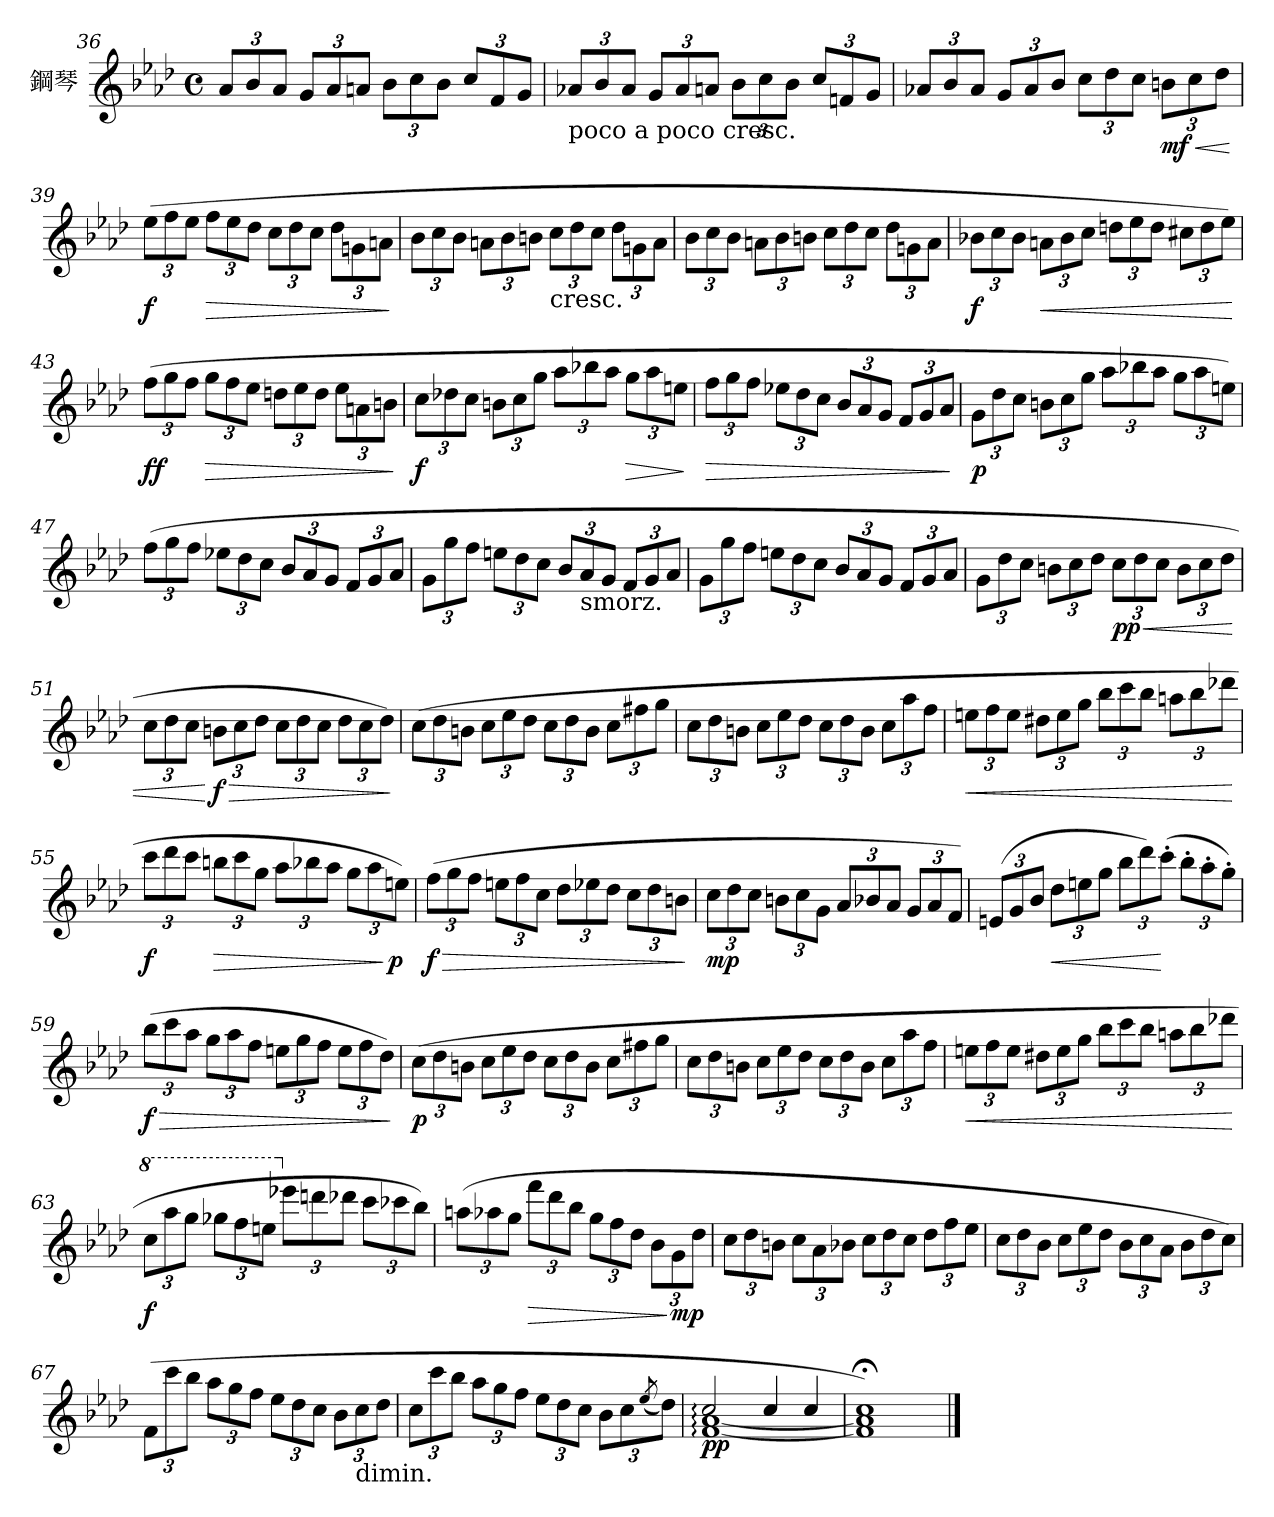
**kern	**dynam
*part1	*part1
*staff1	*staff1
*I"鋼琴	*
*clefG2	*
*k[b-e-a-d-]	*
*M4/4	*
*met(c)	*
*Xbrackettup	*
=36	=36
12a-/L	.
12b-/	.
12a-/J	.
12g/L	.
12a-/	.
12an/J	.
12b-\L	.
12cc\	.
12b-\J	.
12cc/L	.
12f/	.
12g/J	.
!!LO:LB:g=z
=37	=37
!LO:TX:b:t=poco a poco cresc.	!
12a-X/L	.
12b-/	.
12a-/J	.
12g/L	.
12a-/	.
12an/J	.
12b-\L	.
12cc\	.
12b-\J	.
12cc/L	.
12fn/	.
12g/J	.
=38	=38
12a-X/L	.
12b-/	.
12a-/J	.
12g/L	.
12a-/	.
12b-/J	.
12cc\L	.
12dd-\	.
12cc\J	.
!	!LO:HP:b
!	!LO:DY:n=1:b
12bn\L	< mf
12cc\	.
12dd-\J	.
.	[
=39	=39
!	!LO:DY:b
(>12ee-\L	f
12ff\	.
12ee-\J	.
!	!LO:HP:b
12ff\L	>
12ee-\	.
12dd-\J	.
12cc\L	.
12dd-\	.
12cc\J	.
12dd-\L	.
12gn\	.
12an\J	.
.	]
!!LO:LB:g=z
=40	=40
12b-\L	.
12cc\	.
12b-\J	.
12an\L	.
12b-\	.
12bn\J	.
!LO:TX:b:t=cresc.	!
12cc\L	.
12dd-\	.
12cc\J	.
12dd-\L	.
12gn\	.
12a\J	.
=41	=41
12b-\L	.
12cc\	.
12b-\J	.
12an\L	.
12b-\	.
12bn\J	.
12cc\L	.
12dd-\	.
12cc\J	.
12dd-\L	.
12gn\	.
12a\J	.
=42	=42
!	!LO:DY:b
12b-X\L	f
12cc\	.
12b-\J	.
!	!LO:HP:b
12an\L	<
12b-\	.
12cc\J	.
12ddn\L	.
12ee-\	.
12dd\J	.
12cc#X\L	.
12dd\	.
12ee-\J)	.
.	[
!!LO:LB:g=z
=43	=43
!	!LO:DY:b
(>12ff\L	ff
12gg\	.
12ff\J	.
!	!LO:HP:b
12gg\L	>
12ff\	.
12ee-\J	.
12ddn\L	.
12ee-\	.
12dd\J	.
12ee-\L	.
12an\	.
12bn\J	.
.	]
=44	=44
!	!LO:DY:b
12cc\L	f
12dd-X\	.
12cc\J	.
12bn\L	.
12cc\	.
12gg\J	.
12aa-\L	.
12bb-X\	.
12aa-\J	.
!	!LO:HP:b
12gg\L	>
12aa-\	.
12een\J	.
.	]
=45	=45
!	!LO:HP:b
12ff\L	>
12gg\	.
12ff\J	.
12ee-X\L	.
12dd-\	.
12cc\J	.
12b-/L	.
12a-/	.
12g/J	.
12f/L	.
12g/	.
12a-/J	.
.	]
!!LO:LB:g=z
=46	=46
!	!LO:DY:b
12g\L	p
12dd-\	.
12cc\J	.
12bn\L	.
12cc\	.
12gg\J	.
12aa-\L	.
12bb-X\	.
12aa-\J	.
12gg\L	.
12aa-\	.
12een\J)	.
=47	=47
(>12ff\L	.
12gg\	.
12ff\J	.
12ee-X\L	.
12dd-\	.
12cc\J	.
12b-/L	.
12a-/	.
12g/J	.
12f/L	.
12g/	.
12a-/J	.
=48	=48
12g\L	.
12gg\	.
12ff\J	.
12een\L	.
12dd-\	.
12cc\J	.
12b-/L	.
!LO:TX:b:t=smorz.	!
12a-/	.
12g/J	.
12f/L	.
12g/	.
12a-/J	.
!!LO:LB:g=z
=49	=49
12g\L	.
12gg\	.
12ff\J	.
12een\L	.
12dd-\	.
12cc\J	.
12b-/L	.
12a-/	.
12g/J	.
12f/L	.
12g/	.
12a-/J	.
=50	=50
12g\L	.
12dd-\	.
12cc\J	.
12bn\L	.
12cc\	.
12dd-\J	.
!	!LO:HP:b
!	!LO:DY:n=1:b
12cc\L	< pp
12dd-\	.
12cc\J	.
12b\L	.
12cc\	.
12dd-\J	.
=51	=51
*MM216	*
12cc\L	.
12dd-\	.
12cc\J	.
*MM200	*
!	!LO:HP:n=1:b
!	!LO:DY:n=1:b
12bn\L	[ > f
12cc\	.
12dd-\J	.
*MM168	*
12cc\L	.
12dd-\	.
12cc\J	.
*MM104	*
12dd-\L	.
12cc\	.
12dd-\J)	.
.	]
!!LO:PB:g=z
=52	=52
*MM180	*
!	!LO:DY:b
!	!LO:DY:n=1:b
(>12cc\L	other-dynamics p
12dd-\	.
12bn\J	.
*MM192	*
12cc\L	.
12ee-\	.
12dd-\J	.
*MM204	*
12cc\L	.
12dd-\	.
12b\J	.
*MM216	*
12cc\L	.
12ff#X\	.
12gg\J	.
=53	=53
*MM224	*
12cc\L	.
12dd-\	.
12bn\J	.
12cc\L	.
12ee-\	.
12dd-\J	.
12cc\L	.
12dd-\	.
12b\J	.
12cc\L	.
12aa-\	.
12ff\J	.
=54	=54
!	!LO:HP:b
12een\L	<
12ff\	.
12ee\J	.
12dd#X\L	.
12ee\	.
12gg\J	.
12bb-\L	.
12ccc\	.
12bb-\J	.
12aan\L	.
12bb-\	.
12ddd-X\J	.
.	[
!!LO:LB:g=z
=55	=55
!	!LO:DY:b
12ccc\L	f
12ddd-\	.
12ccc\J	.
!	!LO:HP:b
12bbn\L	>
12ccc\	.
12gg\J	.
12aa-\L	.
12bb-X\	.
12aa-\J	.
12gg\L	.
12aa-\	.
!	!LO:DY:n=1:b
12een\J)	] p
=56	=56
!	!LO:HP:b
!	!LO:DY:n=1:b
(>12ff\L	> f
12gg\	.
12ff\J	.
12een\L	.
12ff\	.
12cc\J	.
12dd-\L	.
12ee-X\	.
12dd-\J	.
12cc\L	.
12dd-\	.
12bn\J	.
.	]
=57	=57
!	!LO:DY:b
12cc\L	mp
12dd-\	.
12cc\J	.
12bn\L	.
12cc\	.
12g\J	.
12a-/L	.
12b-X/	.
12a-/J	.
12g/L	.
12a-/	.
12f/J)	.
!!LO:LB:g=z
=58	=58
(>12en/L	.
12g/	.
12b-/J	.
*MM194	*
!	!LO:HP:b
12dd-\L	<
12een\	.
12gg\J	.
*MM164	*
12bb-\L	.
12ddd-\)	.
*MM134	*
(>12ccc'\J	[
12bb-'\L	.
12aa-'\	.
12gg'\J)	.
=59	=59
*MM164	*
!	!LO:HP:b
!	!LO:DY:n=1:b
(>12bb-\L	> f
12ccc\	.
12aa-\J	.
*MM194	*
12gg\L	.
12aa-\	.
12ff\J	.
*MM224	*
12een\L	.
12gg\	.
12ff\J	.
12ee\L	.
12ff\	.
12dd-\J)	.
.	]
=60	=60
!	!LO:DY:b
(>12cc\L	p
12dd-\	.
12bn\J	.
12cc\L	.
12ee-\	.
12dd-\J	.
12cc\L	.
12dd-\	.
12b\J	.
12cc\L	.
12ff#X\	.
12gg\J	.
!!LO:LB:g=z
=61	=61
12cc\L	.
12dd-\	.
12bn\J	.
12cc\L	.
12ee-\	.
12dd-\J	.
12cc\L	.
12dd-\	.
12b\J	.
12cc\L	.
12aa-\	.
12ff\J	.
=62	=62
!	!LO:HP:b
12een\L	<
12ff\	.
12ee\J	.
12dd#X\L	.
12ee\	.
12gg\J	.
12bb-\L	.
12ccc\	.
12bb-\J	.
12aan\L	.
12bb-\	.
12ddd-X\J	.
.	[
=63	=63
*8va	*
!	!LO:DY:b
12ccc\L	f
12aaa-\	.
12ggg\J	.
12ggg-X\L	.
12fff\	.
12eeen\J	.
*X8va	*
12eee-X\L	.
12dddn\	.
12ddd-X\J	.
12ccc\L	.
12ccc-X\	.
12bb-\J)	.
!!LO:LB:g=z
=64	=64
(>12aan\L	.
12aa-X\	.
12gg\J	.
!	!LO:HP:b
12fff\L	>
12ddd-\	.
12bb-\J	.
12gg\L	.
12ff\	.
12dd-\J	.
12b-\L	.
!	!LO:DY:n=1:b
12g\	] mp
12dd-\J	.
=65	=65
*MM216	*
12cc\L	.
12dd-\	.
12bn\J	.
12cc\L	.
12a-\	.
12b-X\J	.
*MM200	*
12cc\L	.
12dd-\	.
12cc\J	.
12dd-\L	.
12ff\	.
12ee-\J	.
=66	=66
*MM168	*
12cc\L	.
12dd-\	.
12b-\J	.
12cc\L	.
12ee-\	.
12dd-\J	.
*MM104	*
12b-\L	.
12cc\	.
12a-\J	.
12b-\L	.
12dd-\	.
12cc\J)	.
!!LO:LB:g=z
=67	=67
*MM150	*
(>12f\L	.
12ccc\	.
12bb-\J	.
12aa-\L	.
12gg\	.
12ff\J	.
*MM200	*
12ee-\L	.
12dd-\	.
12cc\J	.
*MM168	*
12b-\L	.
!LO:TX:b:t=dimin.	!
12cc\	.
12dd-\J	.
=68	=68
12cc\L	.
12ccc\	.
12bb-\J	.
*MM148	*
12aa-\L	.
12gg\	.
*MM128	*
12ff\J	.
12ee-\L	.
*MM108	*
12dd-\	.
*MM88	*
12cc\J	.
*MM68	*
12b-\L	.
*MM48	*
12cc\	.
*MM28	*
(<8qee-/	.
12dd-\J)	.
=69	=69
*MM60	*
*^	*
!	!	!LO:DY:b
2cc:/	[1f: [1a-:	pp
*MM50	*	*
4cc/	.	.
*MM40	*	*
4cc/	.	.
*v	*v	*
=70	=70
*MM30	*
1f];< 1a-];< 1cc;<)	.
==	==
*-	*-
